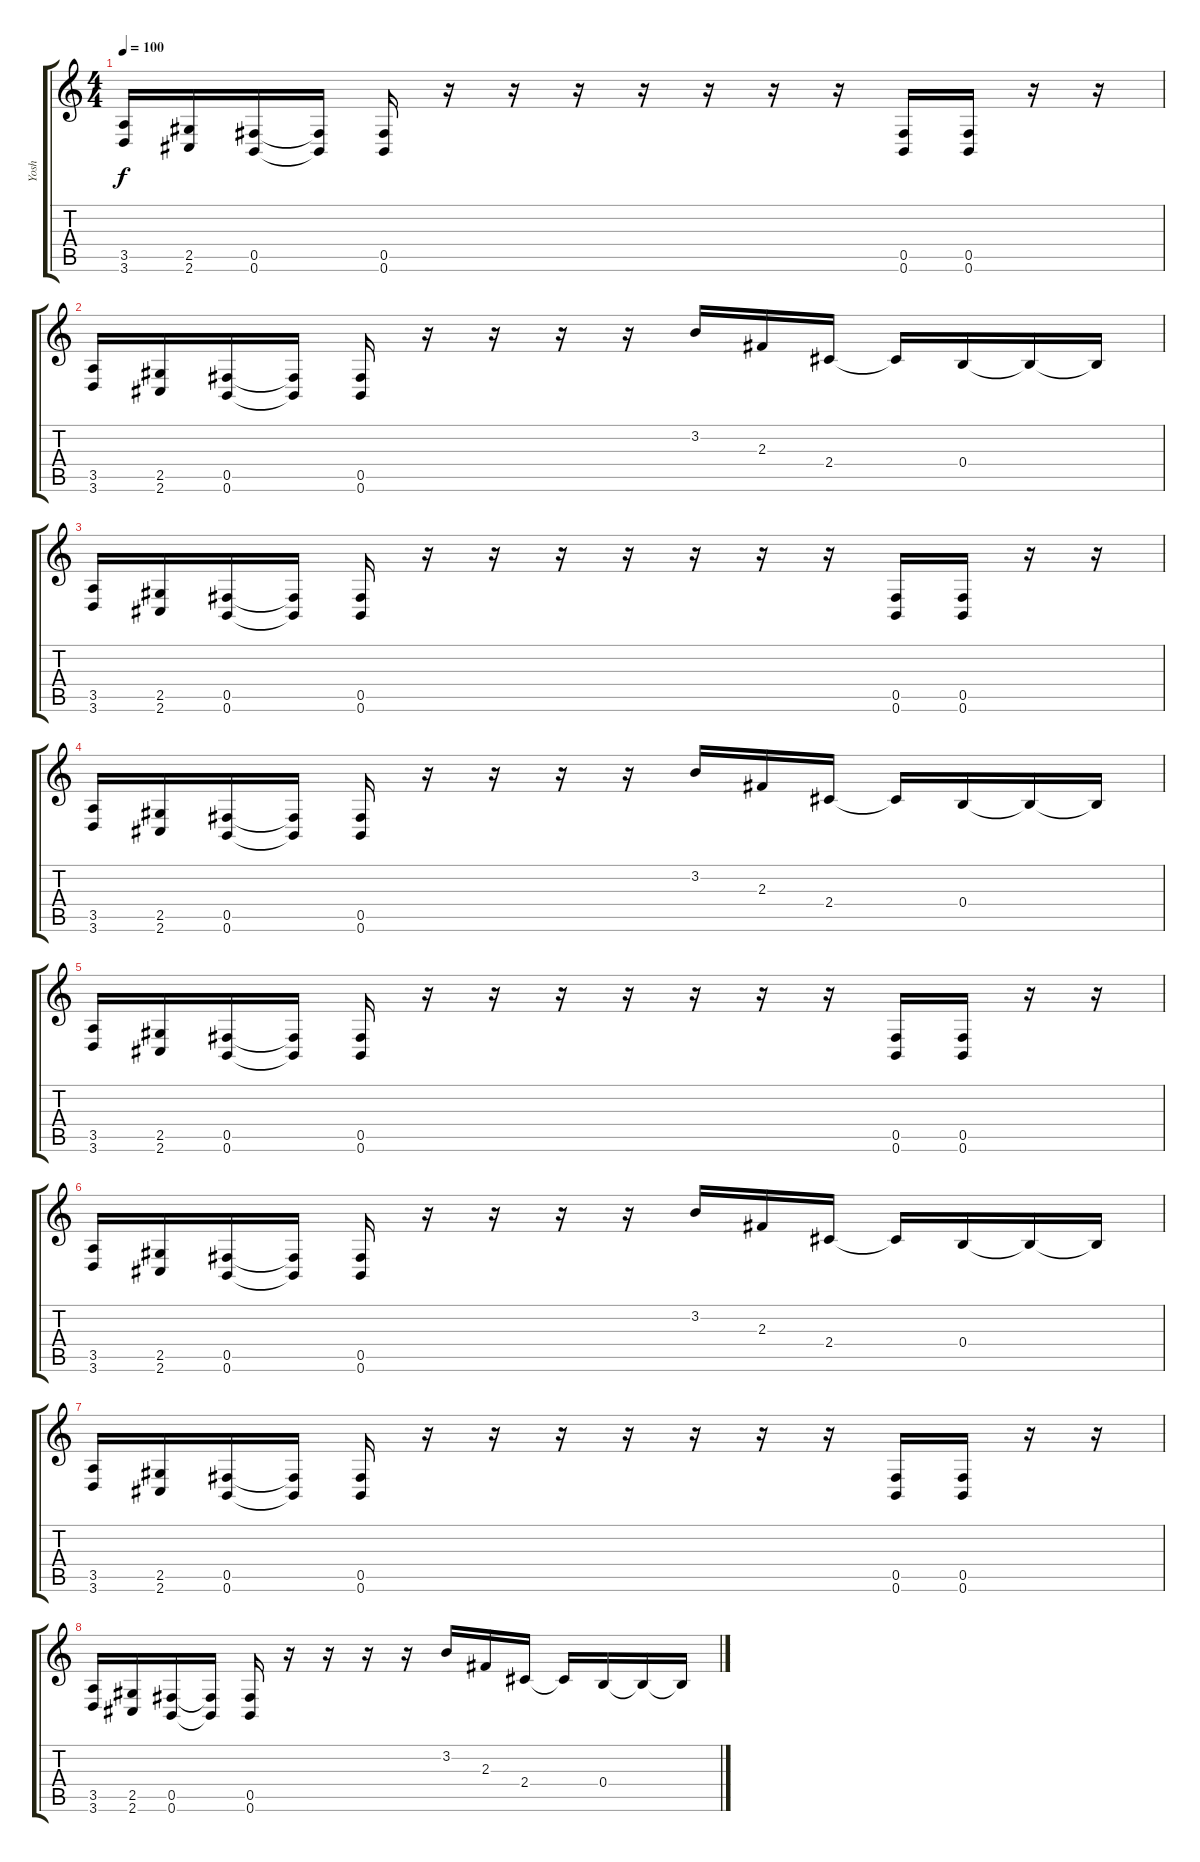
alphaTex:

\track ("Yosh" "Yosh") {instrument distortionguitar}
\staff {score tabs}
\tuning (Db4 Ab3 E3 B2 Gb2 B1) {hide}
\ts (4 4)
\tempo 100
\clef g2
\ks c
(3.5 3.6).16{dy f} (2.5 2.6).16 (0.5 0.6).16 (0.5{t} 0.6{t}).16 (0.5 0.6).16 r.16 r.16 r.16 r.16 r.16 r.16 r.16 (0.5 0.6).16 (0.5 0.6).16 r.16 r.16 |
(3.5 3.6).16 (2.5 2.6).16 (0.5 0.6).16 (0.5{t} 0.6{t}).16 (0.5 0.6).16 r.16 r.16 r.16 r.16 3.2.16 2.3.16 2.4.16 2.4{t}.16 0.4.16 0.4{t}.16 0.4{t}.16 |
(3.5 3.6).16 (2.5 2.6).16 (0.5 0.6).16 (0.5{t} 0.6{t}).16 (0.5 0.6).16 r.16 r.16 r.16 r.16 r.16 r.16 r.16 (0.5 0.6).16 (0.5 0.6).16 r.16 r.16 |
(3.5 3.6).16 (2.5 2.6).16 (0.5 0.6).16 (0.5{t} 0.6{t}).16 (0.5 0.6).16 r.16 r.16 r.16 r.16 3.2.16 2.3.16 2.4.16 2.4{t}.16 0.4.16 0.4{t}.16 0.4{t}.16 |
(3.5 3.6).16 (2.5 2.6).16 (0.5 0.6).16 (0.5{t} 0.6{t}).16 (0.5 0.6).16 r.16 r.16 r.16 r.16 r.16 r.16 r.16 (0.5 0.6).16 (0.5 0.6).16 r.16 r.16 |
(3.5 3.6).16 (2.5 2.6).16 (0.5 0.6).16 (0.5{t} 0.6{t}).16 (0.5 0.6).16 r.16 r.16 r.16 r.16 3.2.16 2.3.16 2.4.16 2.4{t}.16 0.4.16 0.4{t}.16 0.4{t}.16 |
(3.5 3.6).16 (2.5 2.6).16 (0.5 0.6).16 (0.5{t} 0.6{t}).16 (0.5 0.6).16 r.16 r.16 r.16 r.16 r.16 r.16 r.16 (0.5 0.6).16 (0.5 0.6).16 r.16 r.16 |
(3.5 3.6).16 (2.5 2.6).16 (0.5 0.6).16 (0.5{t} 0.6{t}).16 (0.5 0.6).16 r.16 r.16 r.16 r.16 3.2.16 2.3.16 2.4.16 2.4{t}.16 0.4.16 0.4{t}.16 0.4{t}.16
